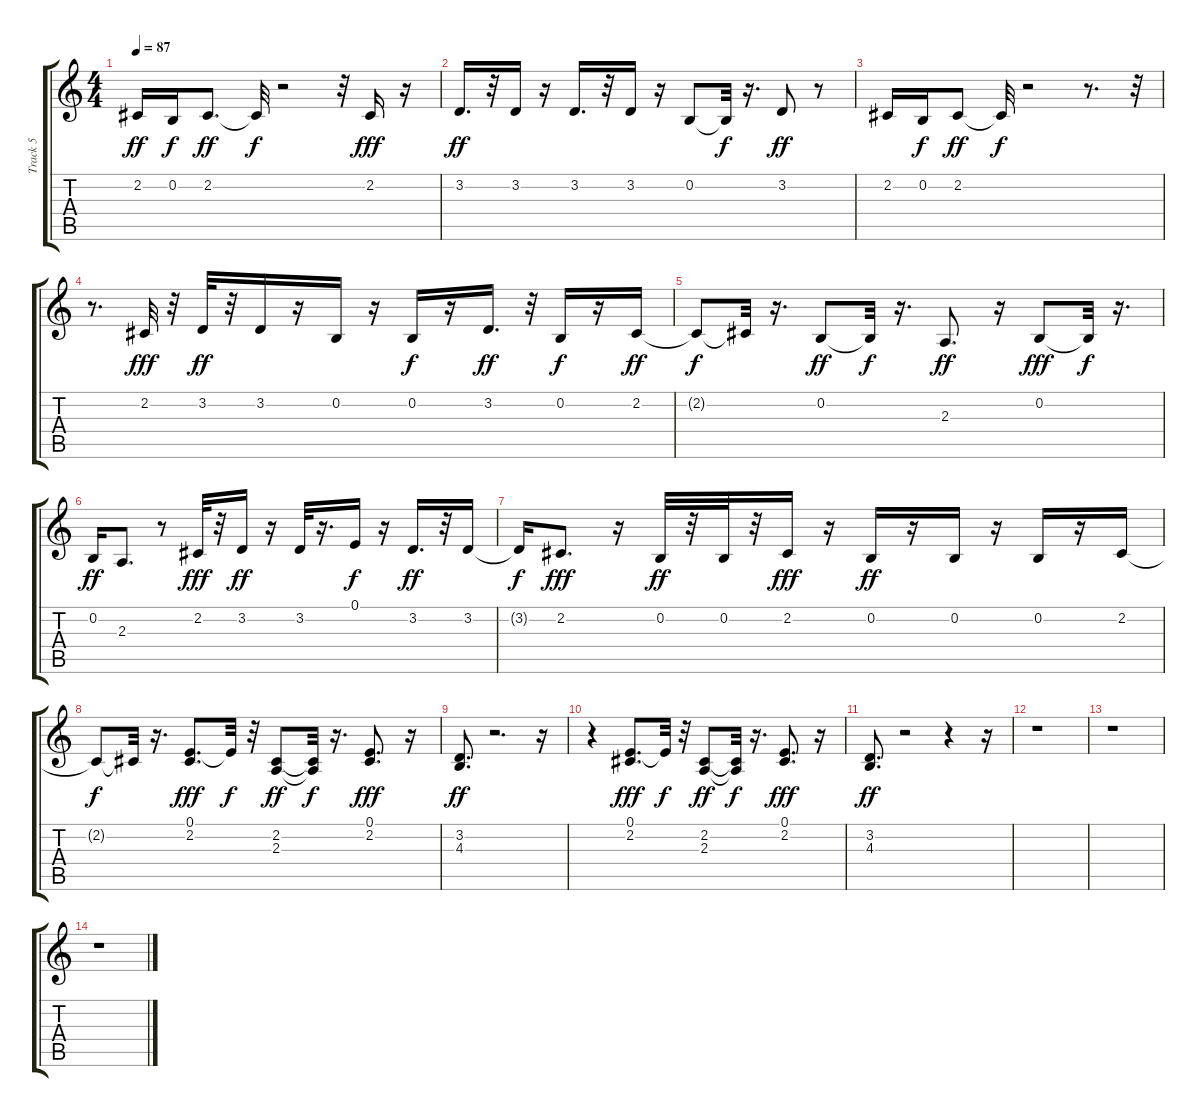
\track ("Track 5" "Track 5") {instrument choiraahs}
\staff {score tabs}
\tuning (E4 B3 G3 D3 A2 E2) {hide}
\ts (4 4)
\tempo 87
\clef g2
\ks c
2.2.16{dy ff} 0.2.16{dy f} 2.2.8{d dy ff} 2.2{t}.32{dy f} r.2 r.32 2.2.16{dy fff} r.16 |
3.2.16{d dy ff} r.32 3.2.16 r.16 3.2.16{d} r.32 3.2.16 r.16 0.2.8 0.2{t}.32{dy f} r.16{d} 3.2.8{dy ff} r.8 |
2.2.16 0.2.16{dy f} 2.2.8{dy ff} 2.2{t}.32{dy f} r.2 r.8{d} r.32 |
r.8{d} 2.2.32{dy fff} r.32 3.2.32{dy ff} r.32 3.2.16 r.16 0.2.16 r.16 0.2.16{dy f} r.16 3.2.16{d dy ff} r.32 0.2.16{dy f} r.16 2.2.16{dy ff} |
2.2{t}.8{dy f} 2.2{t}.32 r.16{d} 0.2.8{dy ff} 0.2{t}.32{dy f} r.16{d} 2.3.8{d dy ff} r.16 0.2.8{dy fff} 0.2{t}.32{dy f} r.16{d} |
0.2.16{dy ff} 2.3.8{d} r.8 2.2.32{dy fff} r.32 3.2.16{dy ff} r.16 3.2.32 r.16{d} 0.1.16{dy f} r.16 3.2.16{d dy ff} r.32 3.2.16 |
3.2{t}.16{dy f} 2.2.8{d dy fff} r.16 0.2.32{dy ff} r.32 0.2.32 r.32 2.2.16{dy fff} r.16 0.2.16{dy ff} r.16 0.2.16 r.16 0.2.16 r.16 2.2.16 |
2.2{t}.8{dy f} 2.2{t}.32 r.16{d} (0.1 2.2).8{d dy fff} 0.1{t}.32{dy f} r.32 (2.2 2.3).8{dy ff} (2.2{t} 2.3{t}).32{dy f} r.16{d} (0.1 2.2).8{d dy fff} r.16 |
(3.2 4.3).8{d dy ff} r.2{d} r.16 |
r.4 (0.1 2.2).8{d dy fff} 0.1{t}.32{dy f} r.32 (2.2 2.3).8{dy ff} (2.2{t} 2.3{t}).32{dy f} r.16{d} (0.1 2.2).8{d dy fff} r.16 |
(3.2 4.3).8{d dy ff} r.2 r.4 r.16 |
r.1 |
r.1 |
r.1
